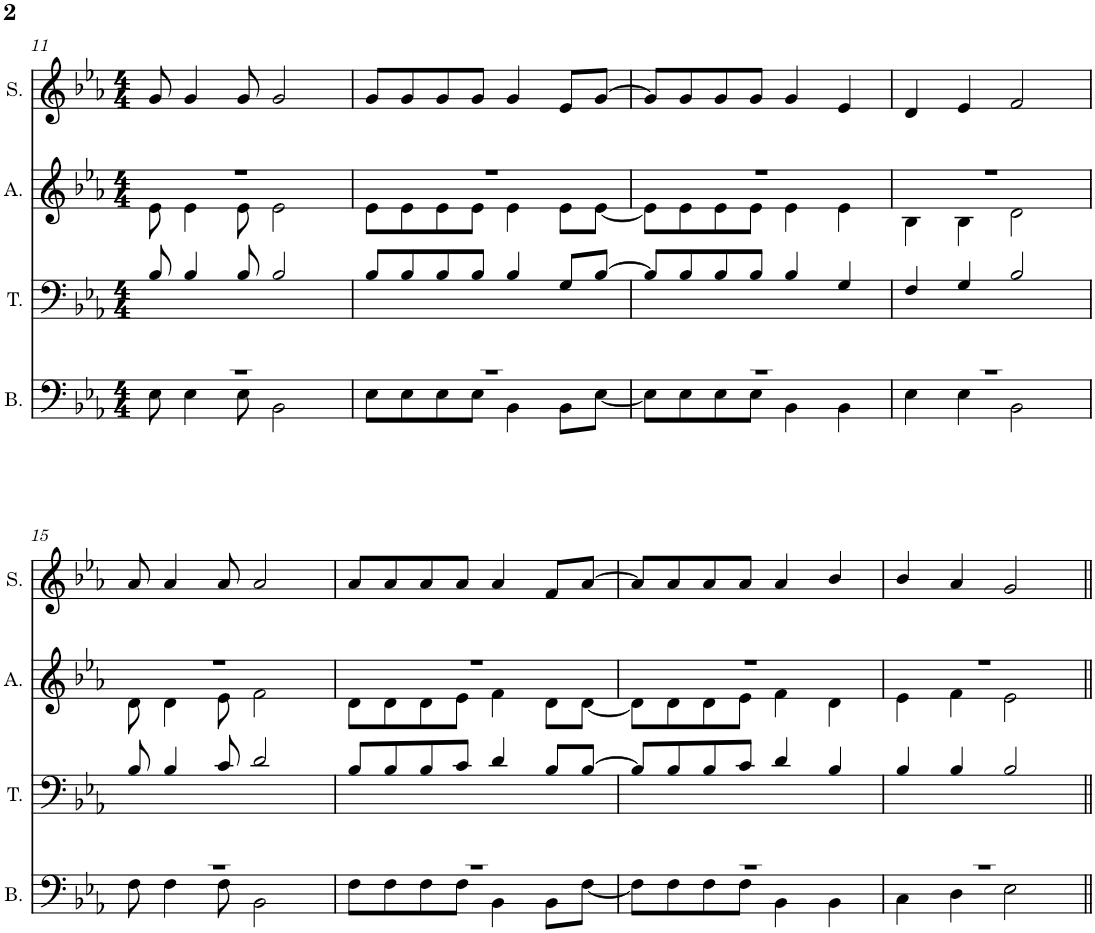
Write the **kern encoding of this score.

**kern	**kern	**kern	**kern
*part4	*part3	*part2	*part1
*staff4	*staff3	*staff2	*staff1
*I"Basse	*I"Tenor	*I"Alto	*I"Soprano
*I'B.	*I'T.	*I'A.	*I'S.
!!LO:PB:g=z
*clefF4	*clefF4	*clefG2	*clefG2
*k[b-e-a-]	*k[b-e-a-]	*k[b-e-a-]	*k[b-e-a-]
*M4/4	*M4/4	*M4/4	*M4/4
=11	=11	=11	=11
*^	*	*^	*
1r	8E-\	8B-/	1r	8e-\	8g/
.	4E-\	4B-/	.	4e-\	4g/
.	8E-\	8B-/	.	8e-\	8g/
.	2BB-\	2B-/	.	2e-\	2g/
=12	=12	=12	=12	=12	=12
1r	8E-\L	8B-/L	1r	8e-\L	8g/L
.	8E-\	8B-/	.	8e-\	8g/
.	8E-\	8B-/	.	8e-\	8g/
.	8E-\J	8B-/J	.	8e-\J	8g/J
.	4BB-\	4B-/	.	4e-\	4g/
.	8BB-\L	8G/L	.	8e-\L	8e-/L
.	[<8E-\J	[>8B-/J	.	[<8e-\J	[>8g/J
=13	=13	=13	=13	=13	=13
1r	8E-\L]	8B-/L]	1r	8e-\L]	8g/L]
.	8E-\	8B-/	.	8e-\	8g/
.	8E-\	8B-/	.	8e-\	8g/
.	8E-\J	8B-/J	.	8e-\J	8g/J
.	4BB-\	4B-/	.	4e-\	4g/
.	4BB-\	4G/	.	4e-\	4e-/
=14	=14	=14	=14	=14	=14
1r	4E-\	4F/	1r	4B-\	4d/
.	4E-\	4G/	.	4B-\	4e-/
.	2BB-\	2B-/	.	2d\	2f/
!!LO:LB:g=z
=15	=15	=15	=15	=15	=15
1r	8F\	8B-/	1r	8d\	8a-/
.	4F\	4B-/	.	4d\	4a-/
.	8F\	8c/	.	8e-\	8a-/
.	2BB-\	2d/	.	2f\	2a-/
=16	=16	=16	=16	=16	=16
1r	8F\L	8B-/L	1r	8d\L	8a-/L
.	8F\	8B-/	.	8d\	8a-/
.	8F\	8B-/	.	8d\	8a-/
.	8F\J	8c/J	.	8e-\J	8a-/J
.	4BB-\	4d/	.	4f\	4a-/
.	8BB-\L	8B-/L	.	8d\L	8f/L
.	[<8F\J	[>8B-/J	.	[<8d\J	[>8a-/J
=17	=17	=17	=17	=17	=17
1r	8F\L]	8B-/L]	1r	8d\L]	8a-/L]
.	8F\	8B-/	.	8d\	8a-/
.	8F\	8B-/	.	8d\	8a-/
.	8F\J	8c/J	.	8e-\J	8a-/J
.	4BB-\	4d/	.	4f\	4a-/
.	4BB-\	4B-/	.	4d\	4b-/
=18	=18	=18	=18	=18	=18
1r	4C\	4B-/	1r	4e-\	4b-/
.	4D\	4B-/	.	4f\	4a-/
.	2E-\	2B-/	.	2e-\	2g/
*v	*v	*	*v	*v	*
=||	=||	=||	=||
*-	*-	*-	*-
